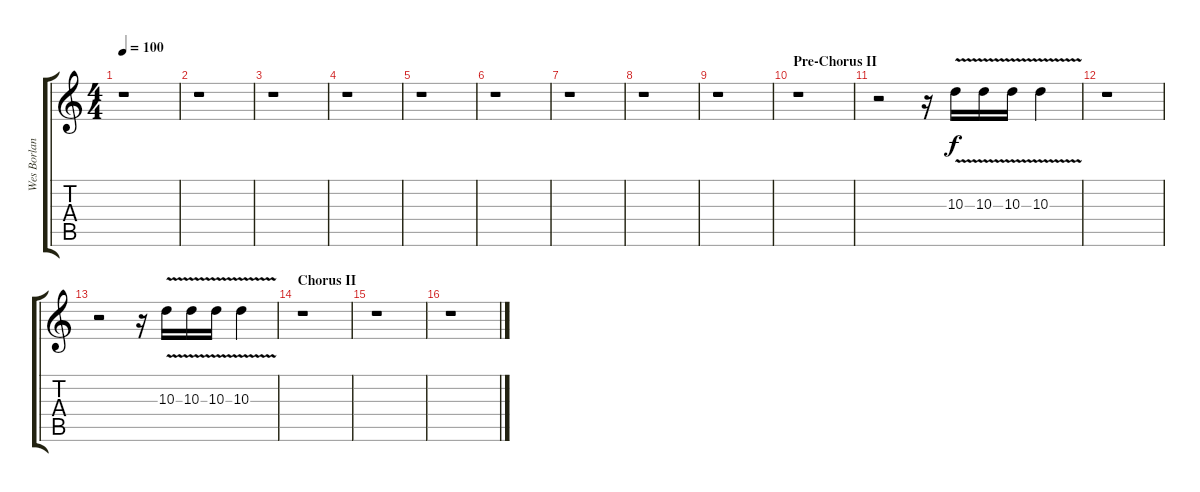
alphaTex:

\track ("Wes Borland - Light Distortion" "Wes Borlan") {instrument overdrivenguitar}
\staff {score tabs}
\tuning (Db4 Ab3 E3 B2 Gb2 B1) {hide}
\ts (4 4)
\tempo 100
\clef g2
\ks c
r.1{dy f} |
r.1 |
r.1 |
r.1 |
r.1 |
r.1 |
r.1 |
r.1 |
r.1 |
\section ("" "Pre-Chorus II")
r.1 |
r.2 r.16 10.3{v}.16 10.3{v}.16 10.3{v}.16 10.3{v}.4 |
r.1 |
r.2 r.16 10.3{v}.16 10.3{v}.16 10.3{v}.16 10.3{v}.4 |
\section ("" "Chorus II")
r.1 |
r.1 |
r.1
